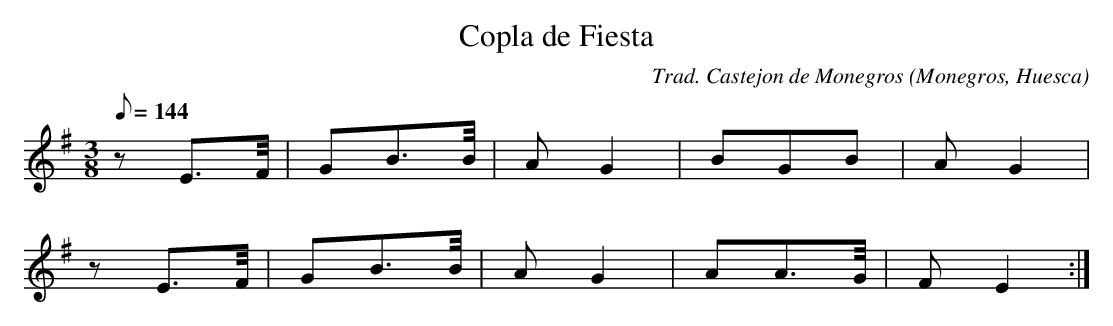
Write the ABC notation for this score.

X:1
T:Copla de Fiesta
C:Trad. Castejon de Monegros
O:Monegros, Huesca
M:3/8
L:1/8
Q:1/8=144
K:G
zE>F/|GB>B/|AG2|BGB|AG2|
zE>F/|GB>B/|AG2|AA>G/|FE2:|
